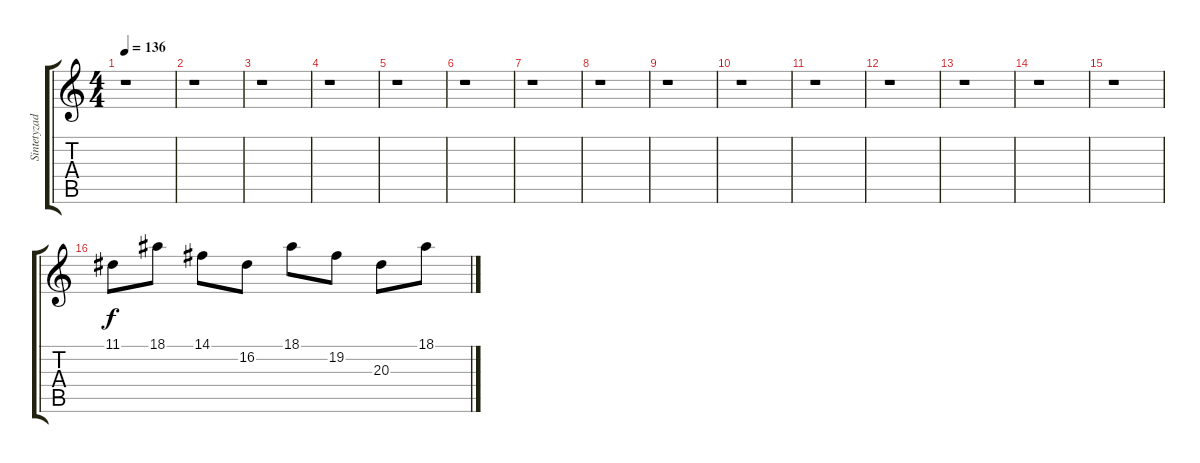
\track ("Sintetyzador" "Sintetyzad") {instrument lead2sawtooth}
\staff {score tabs}
\tuning (E4 B3 G3 D3 A2 E2) {hide}
\ts (4 4)
\tempo 136
\clef g2
\ks c
r.1{dy f} |
r.1 |
r.1 |
r.1 |
r.1 |
r.1 |
r.1 |
r.1 |
r.1 |
r.1 |
r.1 |
r.1 |
r.1 |
r.1 |
r.1 |
11.1.8 18.1.8 14.1.8 16.2.8 18.1.8 19.2.8 20.3.8 18.1.8
